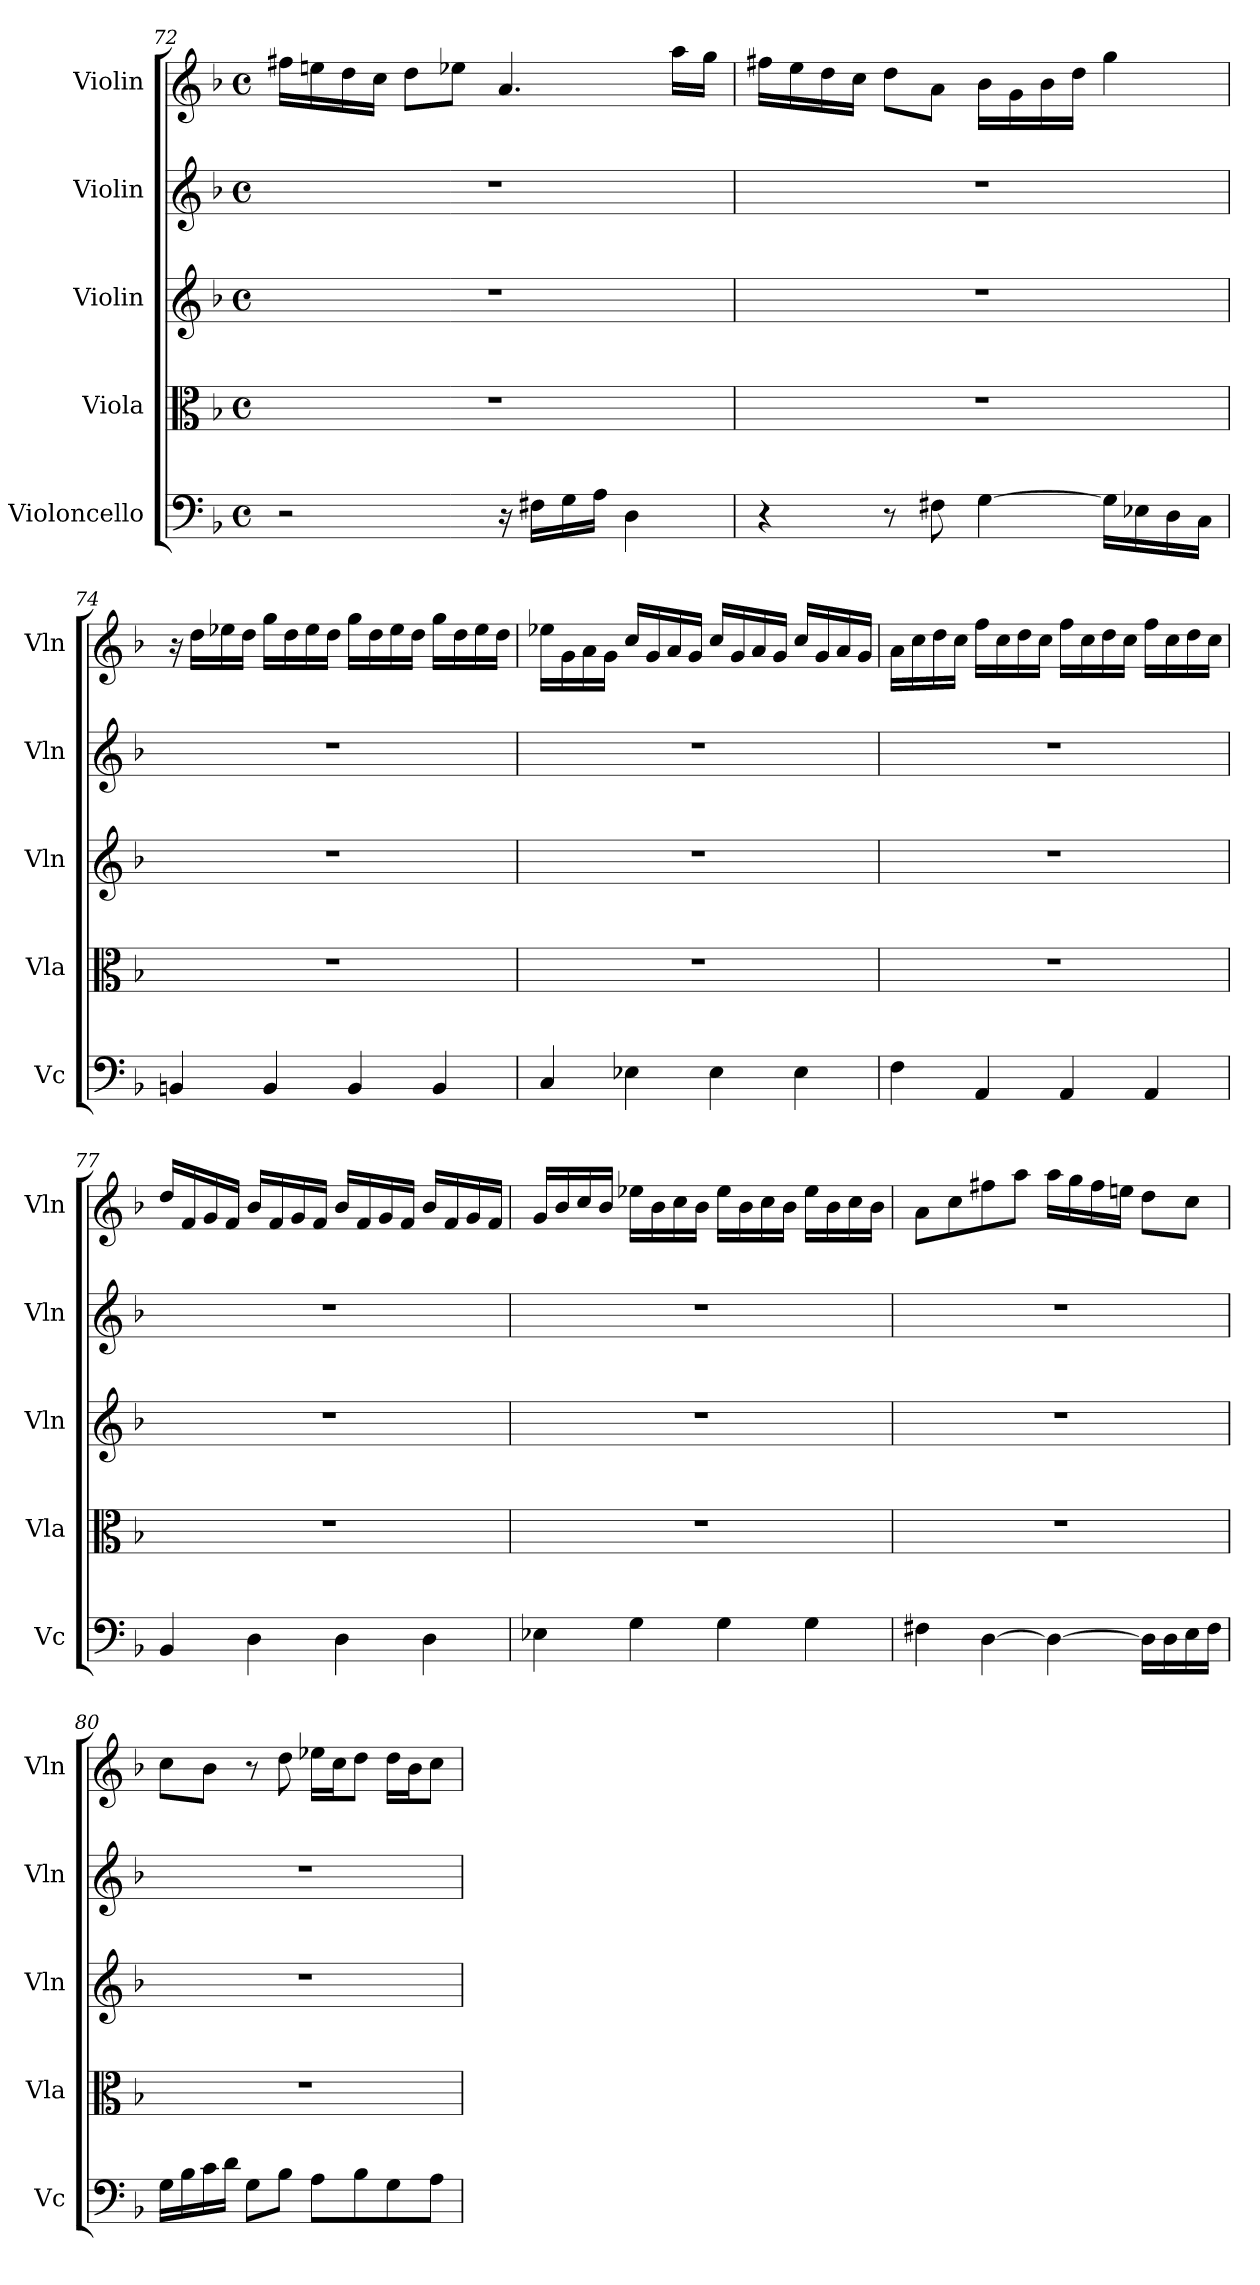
**kern	**kern	**kern	**kern	**kern
*part5	*part4	*part3	*part2	*part1
*staff5	*staff4	*staff3	*staff2	*staff1
*I"Violoncello	*I"Viola	*I"Violin	*I"Violin	*I"Violin
*I'Vc	*I'Vla	*I'Vln	*I'Vln	*I'Vln
*clefF4	*clefC3	*clefG2	*clefG2	*clefG2
*k[b-]	*k[b-]	*k[b-]	*k[b-]	*k[b-]
*M4/4	*M4/4	*M4/4	*M4/4	*M4/4
*met(c)	*met(c)	*met(c)	*met(c)	*met(c)
=72	=72	=72	=72	=72
2r	1r	1r	1r	16ff#X\LL
.	.	.	.	16een\
.	.	.	.	16dd\
.	.	.	.	16cc\JJ
.	.	.	.	8dd\L
.	.	.	.	8ee-X\J
16r	.	.	.	4.a/
16F#X\LL	.	.	.	.
16G\	.	.	.	.
16A\JJ	.	.	.	.
4D\	.	.	.	.
.	.	.	.	16aa\LL
.	.	.	.	16gg\JJ
=73	=73	=73	=73	=73
4r	1r	1r	1r	16ff#X\LL
.	.	.	.	16ee\
.	.	.	.	16dd\
.	.	.	.	16cc\JJ
8r	.	.	.	8dd\L
8F#X\	.	.	.	8a\J
[4G\	.	.	.	16b-\LL
.	.	.	.	16g\
.	.	.	.	16b-\
.	.	.	.	16dd\JJ
16G\LL]	.	.	.	4gg\
16E-X\	.	.	.	.
16D\	.	.	.	.
16C\JJ	.	.	.	.
=74	=74	=74	=74	=74
4BBn/	1r	1r	1r	16r
.	.	.	.	16dd\LL
.	.	.	.	16ee-X\
.	.	.	.	16dd\JJ
4BB/	.	.	.	16gg\LL
.	.	.	.	16dd\
.	.	.	.	16ee-\
.	.	.	.	16dd\JJ
4BB/	.	.	.	16gg\LL
.	.	.	.	16dd\
.	.	.	.	16ee-\
.	.	.	.	16dd\JJ
4BB/	.	.	.	16gg\LL
.	.	.	.	16dd\
.	.	.	.	16ee-\
.	.	.	.	16dd\JJ
=75	=75	=75	=75	=75
4C/	1r	1r	1r	16ee-X\LL
.	.	.	.	16g\
.	.	.	.	16a\
.	.	.	.	16g\JJ
4E-X\	.	.	.	16cc/LL
.	.	.	.	16g/
.	.	.	.	16a/
.	.	.	.	16g/JJ
4E-\	.	.	.	16cc/LL
.	.	.	.	16g/
.	.	.	.	16a/
.	.	.	.	16g/JJ
4E-\	.	.	.	16cc/LL
.	.	.	.	16g/
.	.	.	.	16a/
.	.	.	.	16g/JJ
=76	=76	=76	=76	=76
4F\	1r	1r	1r	16a\LL
.	.	.	.	16cc\
.	.	.	.	16dd\
.	.	.	.	16cc\JJ
4AA/	.	.	.	16ff\LL
.	.	.	.	16cc\
.	.	.	.	16dd\
.	.	.	.	16cc\JJ
4AA/	.	.	.	16ff\LL
.	.	.	.	16cc\
.	.	.	.	16dd\
.	.	.	.	16cc\JJ
4AA/	.	.	.	16ff\LL
.	.	.	.	16cc\
.	.	.	.	16dd\
.	.	.	.	16cc\JJ
=77	=77	=77	=77	=77
4BB-/	1r	1r	1r	16dd/LL
.	.	.	.	16f/
.	.	.	.	16g/
.	.	.	.	16f/JJ
4D\	.	.	.	16b-/LL
.	.	.	.	16f/
.	.	.	.	16g/
.	.	.	.	16f/JJ
4D\	.	.	.	16b-/LL
.	.	.	.	16f/
.	.	.	.	16g/
.	.	.	.	16f/JJ
4D\	.	.	.	16b-/LL
.	.	.	.	16f/
.	.	.	.	16g/
.	.	.	.	16f/JJ
=78	=78	=78	=78	=78
4E-X\	1r	1r	1r	16g/LL
.	.	.	.	16b-/
.	.	.	.	16cc/
.	.	.	.	16b-/JJ
4G\	.	.	.	16ee-X\LL
.	.	.	.	16b-\
.	.	.	.	16cc\
.	.	.	.	16b-\JJ
4G\	.	.	.	16ee-\LL
.	.	.	.	16b-\
.	.	.	.	16cc\
.	.	.	.	16b-\JJ
4G\	.	.	.	16ee-\LL
.	.	.	.	16b-\
.	.	.	.	16cc\
.	.	.	.	16b-\JJ
=79	=79	=79	=79	=79
4F#X\	1r	1r	1r	8a\L
.	.	.	.	8cc\
[4D\	.	.	.	8ff#X\
.	.	.	.	8aa\J
4D\_	.	.	.	16aa\LL
.	.	.	.	16gg\
.	.	.	.	16ff#\
.	.	.	.	16een\JJ
16D\LL]	.	.	.	8dd\L
16D\	.	.	.	.
16E\	.	.	.	8cc\J
16F#\JJ	.	.	.	.
=80	=80	=80	=80	=80
16G\LL	1r	1r	1r	8cc\L
16B-\	.	.	.	.
16c\	.	.	.	8b-\J
16d\JJ	.	.	.	.
8G\L	.	.	.	8r
8B-\J	.	.	.	8dd\
8A\L	.	.	.	16ee-X\LL
.	.	.	.	16cc\J
8B-\	.	.	.	8dd\J
8G\	.	.	.	16dd\LL
.	.	.	.	16b-\J
8A\J	.	.	.	8cc\J
=	=	=	=	=
*-	*-	*-	*-	*-
